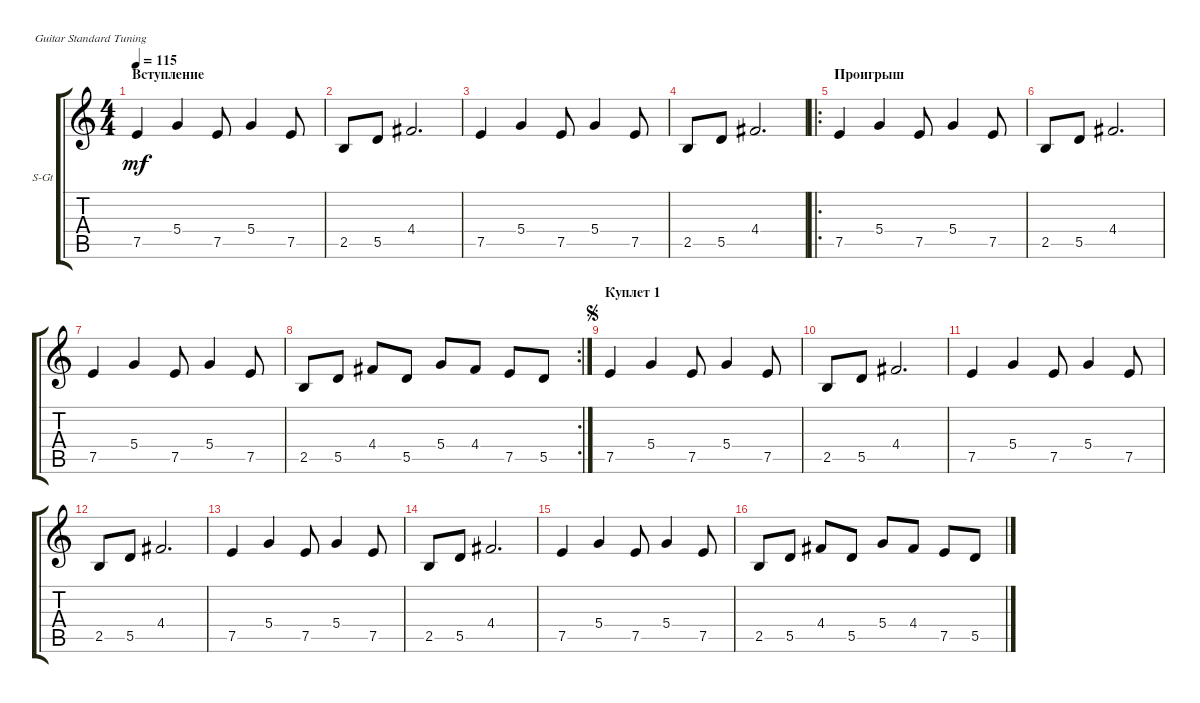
\defaultSystemsLayout 4
\bracketExtendMode groupsimilarinstruments
\firstSystemTrackNameOrientation horizontal
\otherSystemsTrackNameOrientation horizontal
\track ("Гитара 1 акустика" "S-Gt") {instrument acousticguitarsteel}
\staff {score tabs}
\tuning (E4 B3 G3 D3 A2 E2)
\ts (4 4)
\section ("" "Вступление")
\tempo 115
\clef g2
\ks c
7.5.4{dy mf instrument acousticguitarsteel} 5.4.4 7.5.8 5.4.4 7.5.8 |
2.5.8 5.5.8 4.4.2{d} |
7.5.4 5.4.4 7.5.8 5.4.4 7.5.8 |
2.5.8 5.5.8 4.4.2{d} |
\ro
\section ("" "Проигрыш")
7.5.4 5.4.4 7.5.8 5.4.4 7.5.8 |
2.5.8 5.5.8 4.4.2{d} |
7.5.4 5.4.4 7.5.8 5.4.4 7.5.8 |
\rc 2
2.5.8 5.5.8 4.4.8 5.5.8 5.4.8 4.4.8 7.5.8 5.5.8 |
\section ("" "Куплет 1")
\jump segno
7.5.4 5.4.4 7.5.8 5.4.4 7.5.8 |
2.5.8 5.5.8 4.4.2{d} |
7.5.4 5.4.4 7.5.8 5.4.4 7.5.8 |
2.5.8 5.5.8 4.4.2{d} |
7.5.4 5.4.4 7.5.8 5.4.4 7.5.8 |
2.5.8 5.5.8 4.4.2{d} |
7.5.4 5.4.4 7.5.8 5.4.4 7.5.8 |
2.5.8 5.5.8 4.4.8 5.5.8 5.4.8 4.4.8 7.5.8 5.5.8
